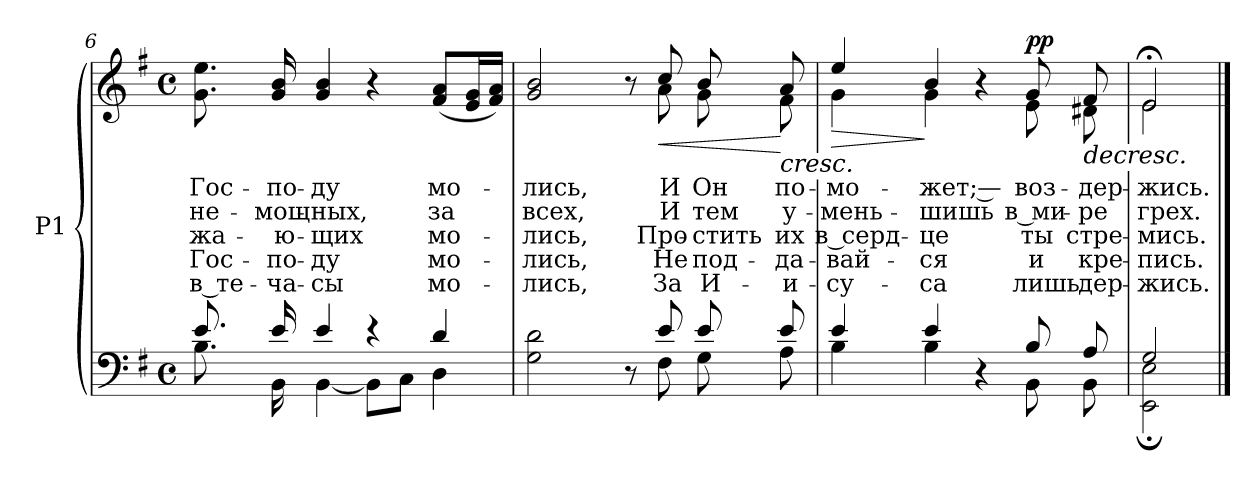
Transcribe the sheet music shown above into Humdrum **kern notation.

**kern	**kern	**text	**text	**text	**text	**text	**dynam
*part1	*part1	*part1	*part1	*part1	*part1	*part1	*part1
*staff2	*staff1	*staff1	*staff1	*staff1	*staff1	*staff1	*staff1/2
*I"P1	*	*	*	*	*	*	*
*clefF4	*clefG2	*	*	*	*	*	*
*k[f#]	*k[f#]	*	*	*	*	*	*
*G:	*G:	*	*	*	*	*	*
*M4/4	*M4/4	*	*	*	*	*	*
*met(c)	*met(c)	*	*	*	*	*	*
=6	=6	=6	=6	=6	=6	=6	=6
*^	*	*	*	*	*	*	*
!	!	!	!LO:LY:b:color=#000000	!LO:LY:b:color=#000000	!LO:LY:b:color=#000000	!LO:LY:b:color=#000000	!LO:LY:b:color=#000000	!
8.ei/	8.Bi\	8.gi\ 8.eei	Гос-	не-	-жа-	Гос-	в те-	.
!	!	!	!LO:LY:b:color=#000000	!LO:LY:b:color=#000000	!LO:LY:b:color=#000000	!LO:LY:b:color=#000000	!LO:LY:b:color=#000000	!
16ei/	16BBi\	16gi/ 16bi	-по-	-мощ-	-ю-	-по-	-ча-	.
!	!	!	!LO:LY:b:color=#000000	!LO:LY:b:color=#000000	!LO:LY:b:color=#000000	!LO:LY:b:color=#000000	!LO:LY:b:color=#000000	!
4ei/	[<4BBi\	4gi/ 4bi	-ду	-ных,	-щих	-ду	-сы	.
4r	8BBi\L]	4r	.	.	.	.	.	.
.	8Ci\J	.	.	.	.	.	.	.
!	!	!	!LO:LY:b:color=#000000	!LO:LY:b:color=#000000	!LO:LY:b:color=#000000	!LO:LY:b:color=#000000	!LO:LY:b:color=#000000	!
4di/	4Di\	(8f#i/ 8aiL	мо-	за	мо-	мо-	мо-	.
.	.	16ei/ 16giL	.	.	.	.	.	.
.	.	16f#i/ 16aiJJ)	.	.	.	.	.	.
!!LO:LB:g=z
=7	=7	=7	=7	=7	=7	=7	=7	=7
!	!	!	!LO:LY:b:color=#000000	!LO:LY:b:color=#000000	!LO:LY:b:color=#000000	!LO:LY:b:color=#000000	!LO:LY:b:color=#000000	!
*	*	*^	*	*	*	*	*	*
2ryy	2Gi\ 2di	2gi/ 2bi	8ryy	-лись,	всех,	-лись,	-лись,	-лись,	.
*	*	*v	*v	*	*	*	*	*	*
8r	8ryy	8r	.	.	.	.	.	.
!	!	!	!LO:LY:b:color=#000000	!LO:LY:b:color=#000000	!LO:LY:b:color=#000000	!LO:LY:b:color=#000000	!LO:LY:b:color=#000000	!LO:HP:n=1:b
*	*	*^	*	*	*	*	*	*
8ei/	8F#i\	8cci/	8ai\	И	И	Про-	Не	За	[ <
!	!	!	!	!LO:LY:b:color=#000000	!LO:LY:b:color=#000000	!LO:LY:b:color=#000000	!LO:LY:b:color=#000000	!LO:LY:b:color=#000000	!
8ei/	8Gi\	8bi/	8gi\	Он	тем	-стить	под-	И-	.
!	!	!	!	!LO:LY:b:color=#000000	!LO:LY:b:color=#000000	!LO:LY:b:color=#000000	!LO:LY:b:color=#000000	!LO:LY:b:color=#000000	!LO:HP:n=1:b
8ei/	8Ai\	8ai/	8f#i\	по-	у-	их	-да-	-и-	[ <
=8	=8	=8	=8	=8	=8	=8	=8	=8	=8
!	!	!	!	!LO:LY:b:color=#000000	!LO:LY:b:color=#000000	!LO:LY:b:color=#000000	!LO:LY:b:color=#000000	!LO:LY:b:color=#000000	!LO:HP:b
4ei/	4Bi\	4eei/	4gi\	-мо-	-мень-	в серд-	-вай-	-су-	>
!	!	!	!	!LO:LY:b:color=#000000	!LO:LY:b:color=#000000	!LO:LY:b:color=#000000	!LO:LY:b:color=#000000	!LO:LY:b:color=#000000	!
4ei/	4Bi\	4bi/	4gi\	-жет; —	-шишь	-це	-ся	-са	] ]
4r	4ryy	4r	4ryy	.	.	.	.	.	.
!	!	!	!	!LO:LY:b:color=#000000	!LO:LY:b:color=#000000	!LO:LY:b:color=#000000	!LO:LY:b:color=#000000	!LO:LY:b:color=#000000	!
8Bi/	8BBi\	8gi/	8ei\	воз-	в ми-	ты	и	лишь	p p
!	!	!	!	!LO:LY:b:color=#000000	!LO:LY:b:color=#000000	!LO:LY:b:color=#000000	!LO:LY:b:color=#000000	!LO:LY:b:color=#000000	!LO:HP:b
8Ai/	8BBi\	8f#i/	8d#Xi\	-дер-	-ре	стре-	кре-	дер-	>
=9	=9	=9	=9	=9	=9	=9	=9	=9	=9
!	!	!	!	!LO:LY:b:color=#000000	!LO:LY:b:color=#000000	!LO:LY:b:color=#000000	!LO:LY:b:color=#000000	!LO:LY:b:color=#000000	!
2Gi/	2EEi\; 2Ei;	2e;i/	2ei\	-жись.	грех.	-мись.	-пись.	-жись.	.
*v	*v	*	*	*	*	*	*	*	*
*	*v	*v	*	*	*	*	*	*
==	==	==	==	==	==	==	==
*-	*-	*-	*-	*-	*-	*-	*-
